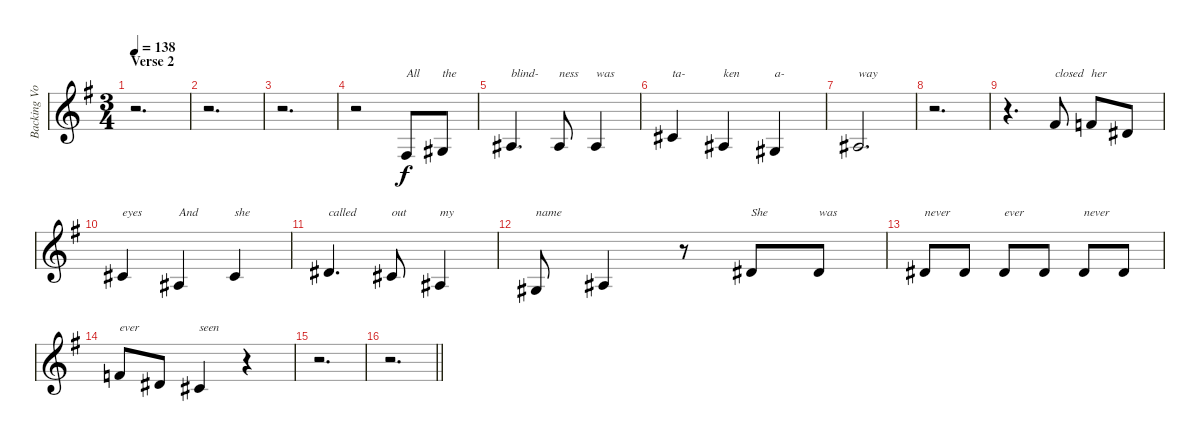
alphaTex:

\track ("Backing Vocal (Hansi Kursch)" "Backing Vo") {instrument flute}
\staff {score}
\tuning (Eb4 Bb3 Gb3 Db3 Ab2 Eb2) {hide}
\ts (3 4)
\section ("" "Verse 2")
\tempo 138
\clef g2
\ks eminor
r.2{d dy f} |
r.2{d} |
r.2{d} |
r.2 0.3.8{txt "All"} 2.3.8{txt "the"} |
0.2.4{d txt "blind-"} 0.2.8{txt "ness"} 0.2.4{txt "was"} |
3.2.4{txt "ta-"} 0.2.4{txt "ken"} 2.3.4{txt "a-"} |
0.2.2{d txt "way"} |
r.2{d} |
r.4{d} 3.1.8{txt "closed"} 2.1.8{txt "her"} 0.1.8 |
3.2.4{txt "eyes"} 0.2.4{txt "And"} 3.2.4{txt "she"} |
0.1.4{d txt "called"} 3.2.8{txt "out"} 0.2.4{txt "my"} |
2.3.8{txt "name"} 0.2.4 r.8 0.1.8{txt "She"} 0.1.8{txt "was"} |
0.1.8{txt "never"} 0.1.8 0.1.8{txt "ever"} 0.1.8 0.1.8{txt "never"} 0.1.8 |
2.1.8{txt "ever"} 0.1.8 3.2.4{txt "seen"} r.4 |
r.2{d} |
\barLineRight lightlight
r.2{d}
